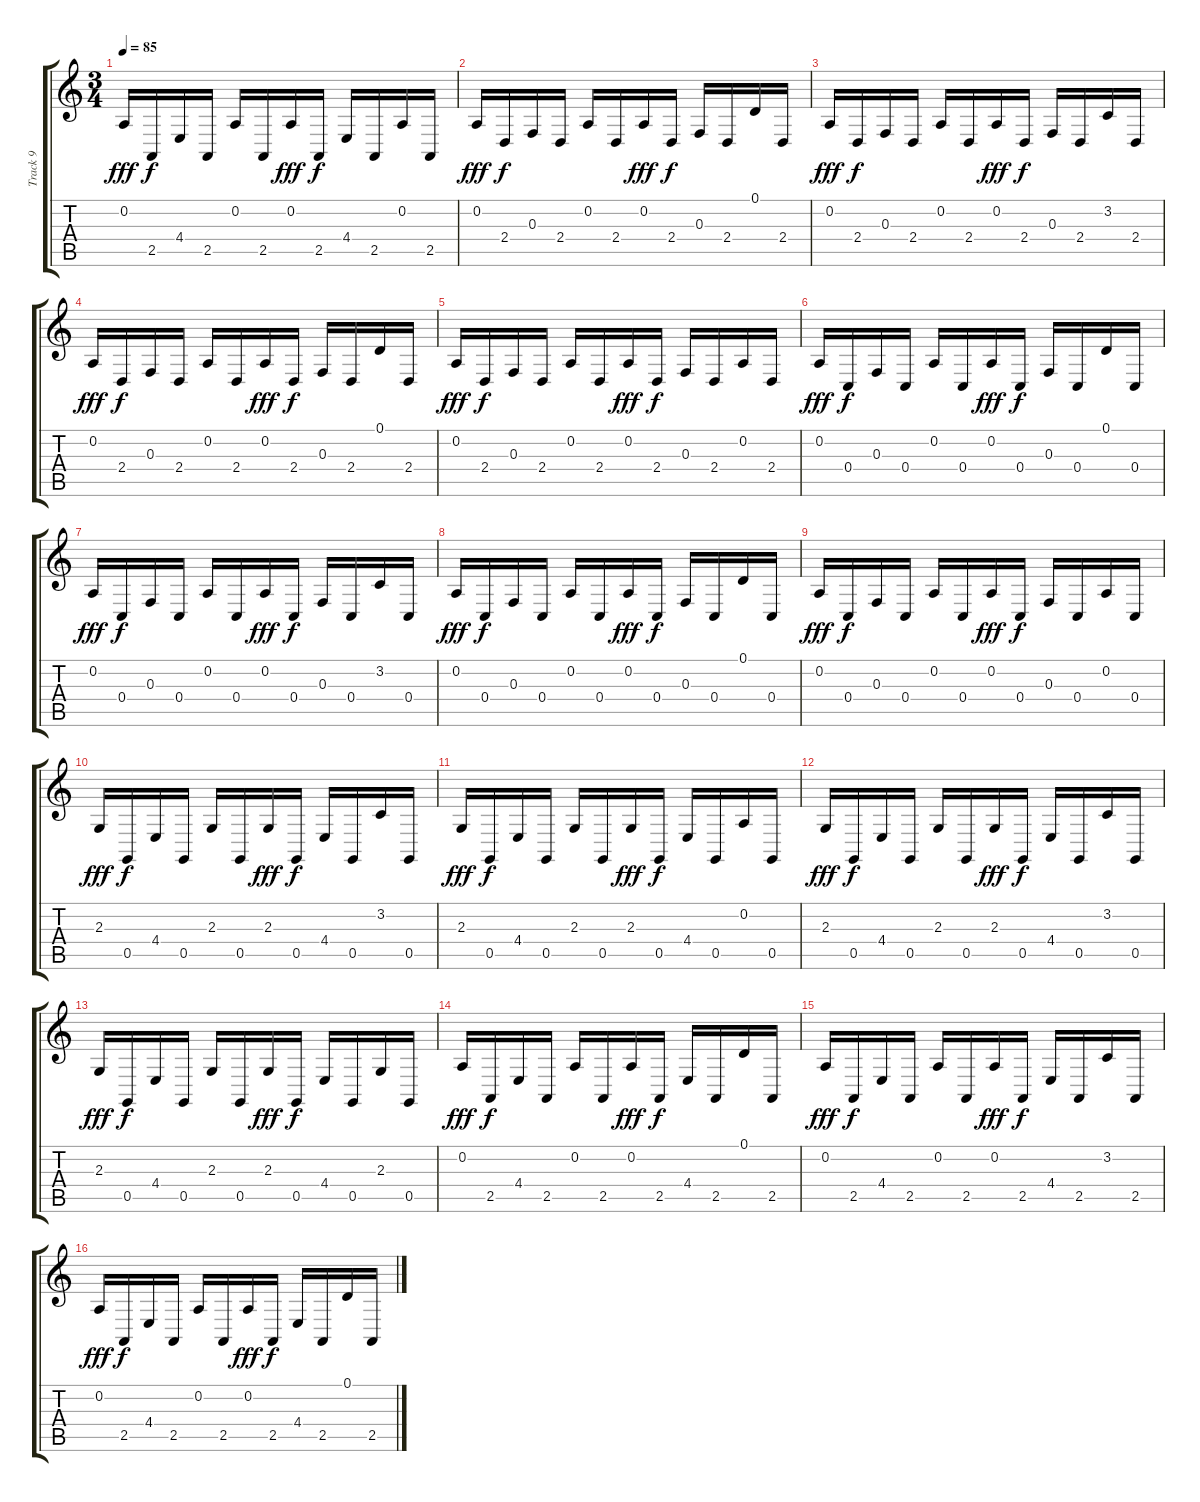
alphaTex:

\track ("Track 9" "Track 9") {instrument violin}
\staff {score tabs}
\tuning (D4 A3 F3 C3 G2 C2) {hide}
\ts (3 4)
\tempo 85
\clef g2
\ks c
0.2.16{dy fff} 2.5.16{dy f} 4.4.16 2.5.16 0.2.16 2.5.16 0.2.16{dy fff} 2.5.16{dy f} 4.4.16 2.5.16 0.2.16 2.5.16 |
0.2.16{dy fff volume 10} 2.4.16{dy f} 0.3.16 2.4.16 0.2.16 2.4.16 0.2.16{dy fff} 2.4.16{dy f} 0.3.16 2.4.16 0.1.16 2.4.16 |
0.2.16{dy fff} 2.4.16{dy f} 0.3.16 2.4.16 0.2.16 2.4.16 0.2.16{dy fff} 2.4.16{dy f} 0.3.16 2.4.16 3.2.16 2.4.16 |
0.2.16{dy fff} 2.4.16{dy f} 0.3.16 2.4.16 0.2.16 2.4.16 0.2.16{dy fff} 2.4.16{dy f} 0.3.16 2.4.16 0.1.16 2.4.16 |
0.2.16{dy fff} 2.4.16{dy f} 0.3.16 2.4.16 0.2.16 2.4.16 0.2.16{dy fff} 2.4.16{dy f} 0.3.16 2.4.16 0.2.16 2.4.16 |
0.2.16{dy fff} 0.4.16{dy f} 0.3.16 0.4.16 0.2.16 0.4.16 0.2.16{dy fff} 0.4.16{dy f} 0.3.16 0.4.16 0.1.16 0.4.16 |
0.2.16{dy fff} 0.4.16{dy f} 0.3.16 0.4.16 0.2.16 0.4.16 0.2.16{dy fff} 0.4.16{dy f} 0.3.16 0.4.16 3.2.16 0.4.16 |
0.2.16{dy fff} 0.4.16{dy f} 0.3.16 0.4.16 0.2.16 0.4.16 0.2.16{dy fff} 0.4.16{dy f} 0.3.16 0.4.16 0.1.16 0.4.16 |
0.2.16{dy fff} 0.4.16{dy f} 0.3.16 0.4.16 0.2.16 0.4.16 0.2.16{dy fff} 0.4.16{dy f} 0.3.16 0.4.16 0.2.16 0.4.16 |
2.3.16{dy fff} 0.5.16{dy f} 4.4.16 0.5.16 2.3.16 0.5.16 2.3.16{dy fff} 0.5.16{dy f} 4.4.16 0.5.16 3.2.16 0.5.16 |
2.3.16{dy fff} 0.5.16{dy f} 4.4.16 0.5.16 2.3.16 0.5.16 2.3.16{dy fff} 0.5.16{dy f} 4.4.16 0.5.16 0.2.16 0.5.16 |
2.3.16{dy fff} 0.5.16{dy f} 4.4.16 0.5.16 2.3.16 0.5.16 2.3.16{dy fff} 0.5.16{dy f} 4.4.16 0.5.16 3.2.16 0.5.16 |
2.3.16{dy fff} 0.5.16{dy f} 4.4.16 0.5.16 2.3.16 0.5.16 2.3.16{dy fff} 0.5.16{dy f} 4.4.16 0.5.16 2.3.16 0.5.16 |
0.2.16{dy fff} 2.5.16{dy f} 4.4.16 2.5.16 0.2.16 2.5.16 0.2.16{dy fff} 2.5.16{dy f} 4.4.16 2.5.16 0.1.16 2.5.16 |
0.2.16{dy fff} 2.5.16{dy f} 4.4.16 2.5.16 0.2.16 2.5.16 0.2.16{dy fff} 2.5.16{dy f} 4.4.16 2.5.16 3.2.16 2.5.16 |
0.2.16{dy fff} 2.5.16{dy f} 4.4.16 2.5.16 0.2.16 2.5.16 0.2.16{dy fff} 2.5.16{dy f} 4.4.16 2.5.16 0.1.16 2.5.16
